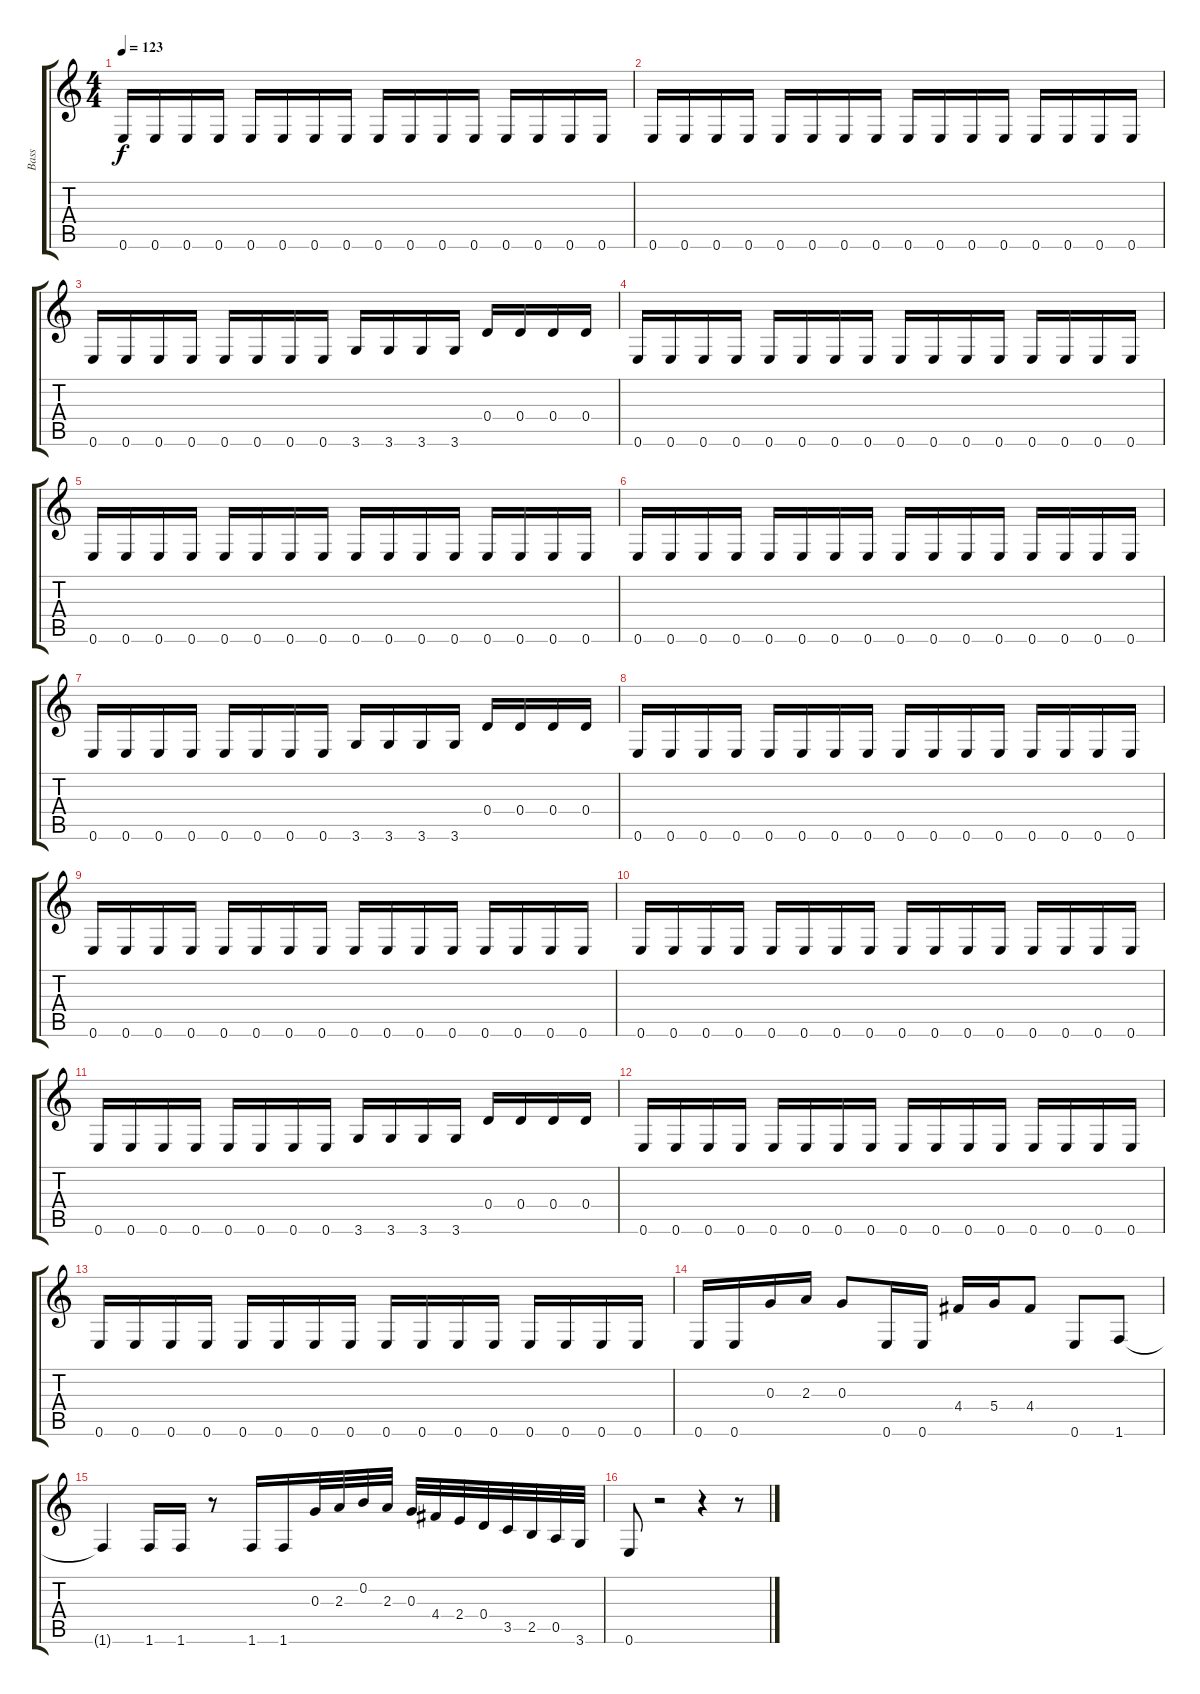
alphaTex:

\track ("Bass" "Bass") {instrument fretlessbass}
\staff {score tabs}
\tuning (E4 B3 G3 D3 A2 E2) {hide}
\ts (4 4)
\tempo 123
\clef g2
\ks c
0.6.16{dy f} 0.6.16 0.6.16 0.6.16 0.6.16 0.6.16 0.6.16 0.6.16 0.6.16 0.6.16 0.6.16 0.6.16 0.6.16 0.6.16 0.6.16 0.6.16 |
0.6.16 0.6.16 0.6.16 0.6.16 0.6.16 0.6.16 0.6.16 0.6.16 0.6.16 0.6.16 0.6.16 0.6.16 0.6.16 0.6.16 0.6.16 0.6.16 |
0.6.16 0.6.16 0.6.16 0.6.16 0.6.16 0.6.16 0.6.16 0.6.16 3.6.16 3.6.16 3.6.16 3.6.16 0.4.16 0.4.16 0.4.16 0.4.16 |
0.6.16 0.6.16 0.6.16 0.6.16 0.6.16 0.6.16 0.6.16 0.6.16 0.6.16 0.6.16 0.6.16 0.6.16 0.6.16 0.6.16 0.6.16 0.6.16 |
0.6.16 0.6.16 0.6.16 0.6.16 0.6.16 0.6.16 0.6.16 0.6.16 0.6.16 0.6.16 0.6.16 0.6.16 0.6.16 0.6.16 0.6.16 0.6.16 |
0.6.16 0.6.16 0.6.16 0.6.16 0.6.16 0.6.16 0.6.16 0.6.16 0.6.16 0.6.16 0.6.16 0.6.16 0.6.16 0.6.16 0.6.16 0.6.16 |
0.6.16 0.6.16 0.6.16 0.6.16 0.6.16 0.6.16 0.6.16 0.6.16 3.6.16 3.6.16 3.6.16 3.6.16 0.4.16 0.4.16 0.4.16 0.4.16 |
0.6.16 0.6.16 0.6.16 0.6.16 0.6.16 0.6.16 0.6.16 0.6.16 0.6.16 0.6.16 0.6.16 0.6.16 0.6.16 0.6.16 0.6.16 0.6.16 |
0.6.16 0.6.16 0.6.16 0.6.16 0.6.16 0.6.16 0.6.16 0.6.16 0.6.16 0.6.16 0.6.16 0.6.16 0.6.16 0.6.16 0.6.16 0.6.16 |
0.6.16 0.6.16 0.6.16 0.6.16 0.6.16 0.6.16 0.6.16 0.6.16 0.6.16 0.6.16 0.6.16 0.6.16 0.6.16 0.6.16 0.6.16 0.6.16 |
0.6.16 0.6.16 0.6.16 0.6.16 0.6.16 0.6.16 0.6.16 0.6.16 3.6.16 3.6.16 3.6.16 3.6.16 0.4.16 0.4.16 0.4.16 0.4.16 |
0.6.16 0.6.16 0.6.16 0.6.16 0.6.16 0.6.16 0.6.16 0.6.16 0.6.16 0.6.16 0.6.16 0.6.16 0.6.16 0.6.16 0.6.16 0.6.16 |
0.6.16 0.6.16 0.6.16 0.6.16 0.6.16 0.6.16 0.6.16 0.6.16 0.6.16 0.6.16 0.6.16 0.6.16 0.6.16 0.6.16 0.6.16 0.6.16 |
0.6.16 0.6.16 0.3.16 2.3.16 0.3.8 0.6.16 0.6.16 4.4.16 5.4.16 4.4.8 0.6.8 1.6.8 |
1.6{t}.4 1.6.16 1.6.16 r.8 1.6.16 1.6.16 0.3.32 2.3.32 0.2.32 2.3.32 0.3.32 4.4.32 2.4.32 0.4.32 3.5.32 2.5.32 0.5.32 3.6.32 |
0.6.8 r.2 r.4 r.8
